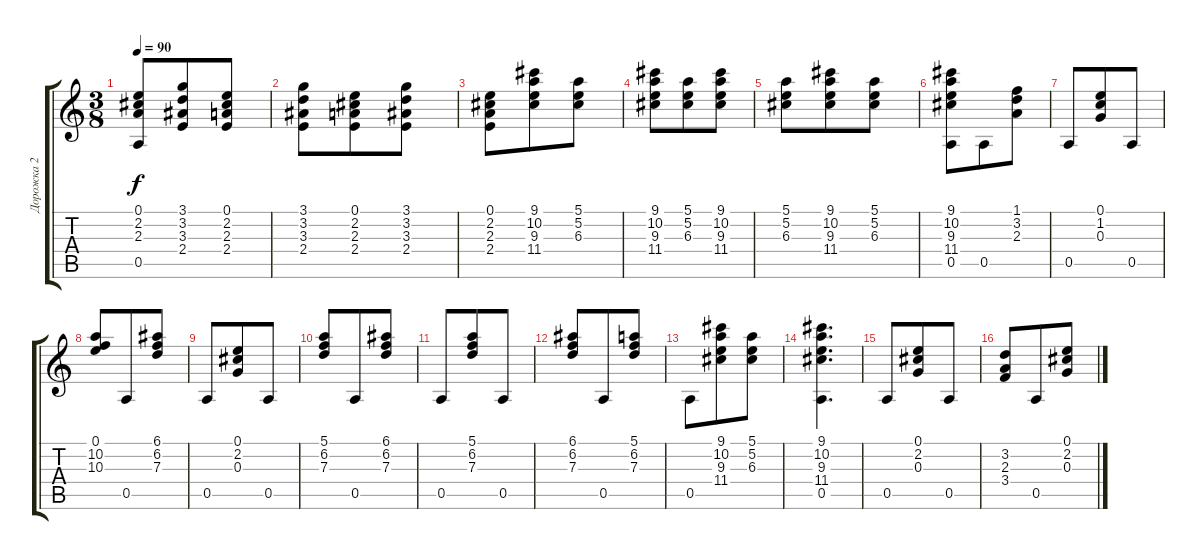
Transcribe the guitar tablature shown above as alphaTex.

\track ("Дорожка 2" "Дорожка 2") {instrument acousticguitarsteel}
\staff {score tabs}
\tuning (E4 B3 G3 D3 A2 E2) {hide}
\ts (3 8)
\tempo 90
\clef g2
\ks c
(0.1 2.2 2.3 0.5).8{dy f} (3.1 3.2 3.3 2.4).8 (0.1 2.2 2.3 2.4).8 |
(3.1 3.2 3.3 2.4).8 (0.1 2.2 2.3 2.4).8 (3.1 3.2 3.3 2.4).8 |
(0.1 2.2 2.3 2.4).8 (9.1 10.2 9.3 11.4).8 (5.1 5.2 6.3).8 |
(9.1 10.2 9.3 11.4).8 (5.1 5.2 6.3).8 (9.1 10.2 9.3 11.4).8 |
(5.1 5.2 6.3).8 (9.1 10.2 9.3 11.4).8 (5.1 5.2 6.3).8 |
(9.1 10.2 9.3 11.4 0.5).8 0.5.8 (1.1 3.2 2.3).8 |
0.5.8 (0.1 1.2 0.3).8 0.5.8 |
(0.1 10.2 10.3).8 0.5.8 (6.1 6.2 7.3).8 |
0.5.8 (0.1 2.2 0.3).8 0.5.8 |
(5.1 6.2 7.3).8 0.5.8 (6.1 6.2 7.3).8 |
0.5.8 (5.1 6.2 7.3).8 0.5.8 |
(6.1 6.2 7.3).8 0.5.8 (5.1 6.2 7.3).8 |
0.5.8 (9.1 10.2 9.3 11.4).8 (5.1 5.2 6.3).8 |
(9.1 10.2 9.3 11.4 0.5).4{d} |
0.5.8 (0.1 2.2 0.3).8 0.5.8 |
(3.2 2.3 3.4).8 0.5.8 (0.1 2.2 0.3).8
